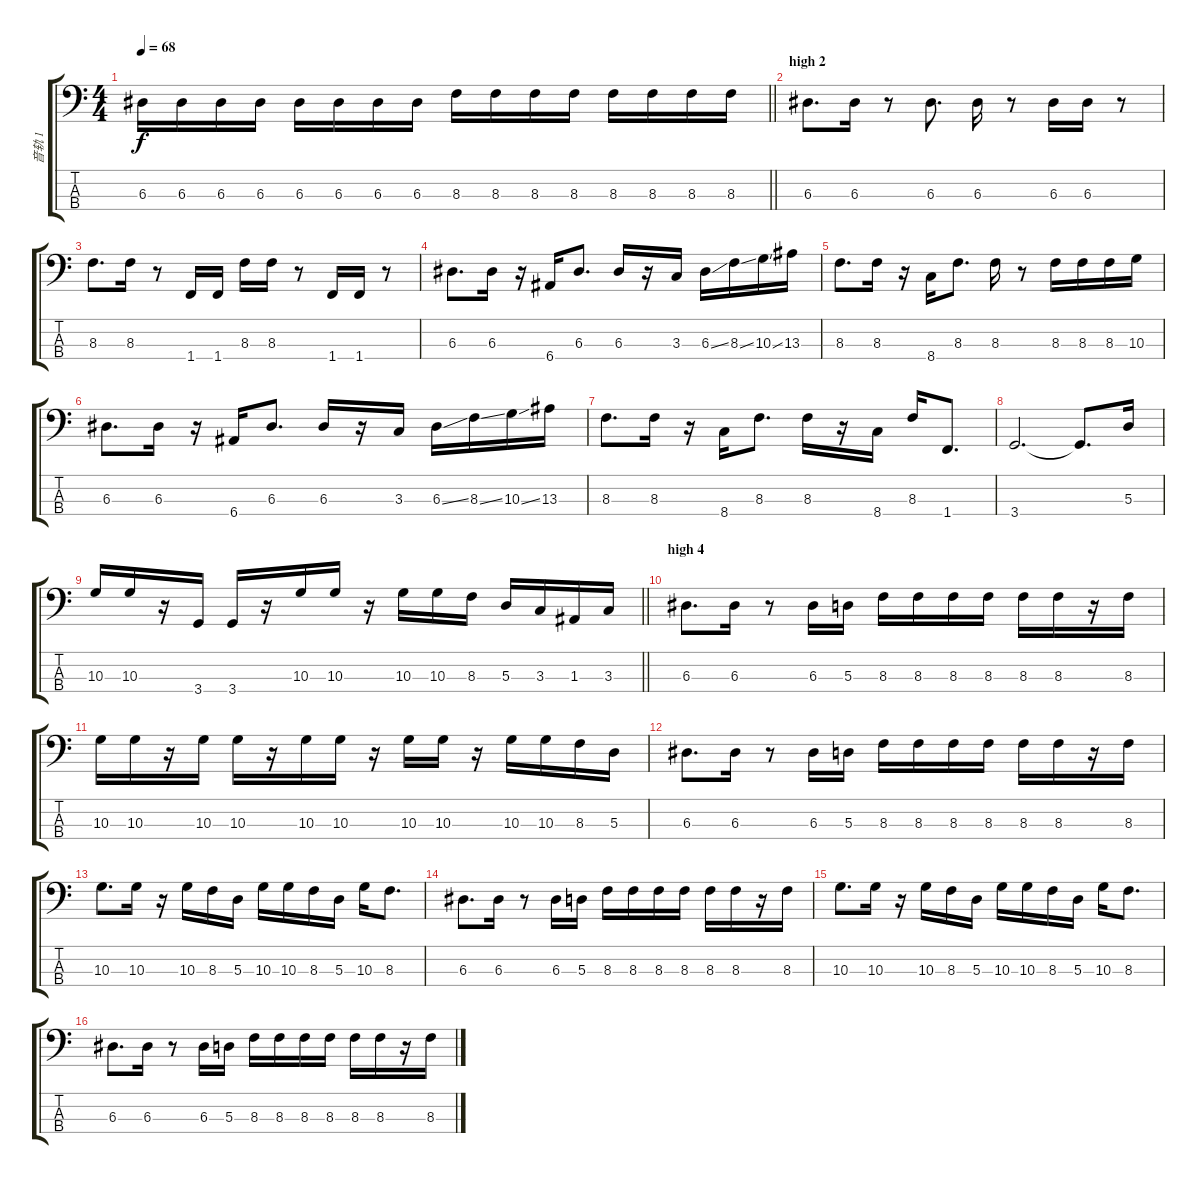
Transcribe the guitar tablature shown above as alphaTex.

\track ("音轨 1" "音轨 1") {instrument electricbassfinger}
\staff {score tabs}
\tuning (G2 D2 A1 E1) {hide}
\ts (4 4)
\tempo 68
\clef f4
\barLineRight lightlight
\ks c
6.3.16{dy f} 6.3.16 6.3.16 6.3.16 6.3.16 6.3.16 6.3.16 6.3.16 8.3.16 8.3.16 8.3.16 8.3.16 8.3.16 8.3.16 8.3.16 8.3.16 |
\section ("" "high 2")
6.3.8{d} 6.3.16 r.8 6.3.8{d} 6.3.16 r.8 6.3.16 6.3.16 r.8 |
8.3.8{d} 8.3.16 r.8 1.4.16 1.4.16 8.3.16 8.3.16 r.8 1.4.16 1.4.16 r.8 |
6.3.8{d} 6.3.16 r.16 6.4.16 6.3.8{d} 6.3.16 r.16 3.3.16 6.3{ss}.16 8.3{ss}.16 10.3{ss}.16 13.3.16 |
8.3.8{d} 8.3.16 r.16 8.4.16 8.3.8{d} 8.3.16 r.8 8.3.16 8.3.16 8.3.16 10.3.16 |
6.3.8{d} 6.3.16 r.16 6.4.16 6.3.8{d} 6.3.16 r.16 3.3.16 6.3{ss}.16 8.3{ss}.16 10.3{ss}.16 13.3.16 |
8.3.8{d} 8.3.16 r.16 8.4.16 8.3.8{d} 8.3.16 r.16 8.4.16 8.3.16 1.4.8{d} |
3.4.2{d} 3.4{t}.8{d} 5.3.16 |
\barLineRight lightlight
10.3.16 10.3.16 r.16 3.4.16 3.4.16 r.16 10.3.16 10.3.16 r.16 10.3.16 10.3.16 8.3.16 5.3.16 3.3.16 1.3.16 3.3.16 |
\section ("" "high 4")
6.3.8{d} 6.3.16 r.8 6.3.16 5.3.16 8.3.16 8.3.16 8.3.16 8.3.16 8.3.16 8.3.16 r.16 8.3.16 |
10.3.16 10.3.16 r.16 10.3.16 10.3.16 r.16 10.3.16 10.3.16 r.16 10.3.16 10.3.16 r.16 10.3.16 10.3.16 8.3.16 5.3.16 |
6.3.8{d} 6.3.16 r.8 6.3.16 5.3.16 8.3.16 8.3.16 8.3.16 8.3.16 8.3.16 8.3.16 r.16 8.3.16 |
10.3.8{d} 10.3.16 r.16 10.3.16 8.3.16 5.3.16 10.3.16 10.3.16 8.3.16 5.3.16 10.3.16 8.3.8{d} |
6.3.8{d} 6.3.16 r.8 6.3.16 5.3.16 8.3.16 8.3.16 8.3.16 8.3.16 8.3.16 8.3.16 r.16 8.3.16 |
10.3.8{d} 10.3.16 r.16 10.3.16 8.3.16 5.3.16 10.3.16 10.3.16 8.3.16 5.3.16 10.3.16 8.3.8{d} |
6.3.8{d} 6.3.16 r.8 6.3.16 5.3.16 8.3.16 8.3.16 8.3.16 8.3.16 8.3.16 8.3.16 r.16 8.3.16
